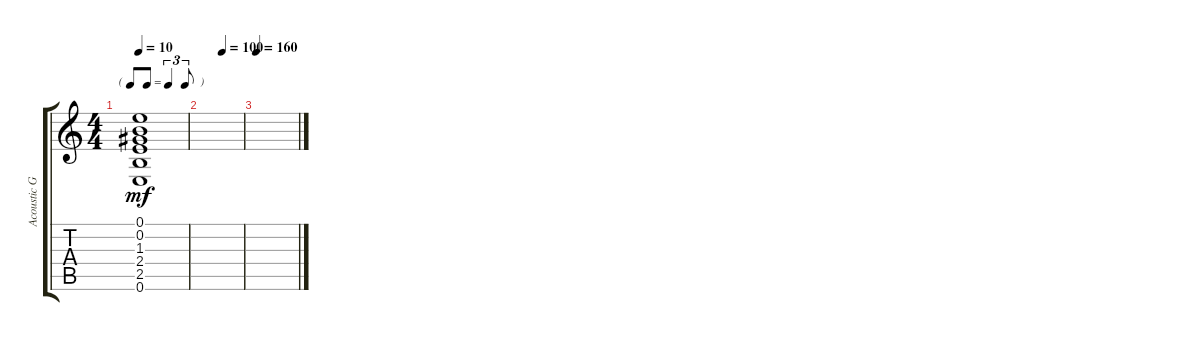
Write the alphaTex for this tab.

\track ("Acoustic Guitar" "Acoustic G") {instrument acousticguitarnylon}
\staff {score tabs}
\tuning (E4 B3 G3 D3 A2 E2) {hide}
\ts (4 4)
\tf triplet8th
\tempo 10
\clef g2
\ks c
(0.1 0.2 1.3 2.4 2.5 0.6).1{dy mf} |
\tempo (100 0.5)
|
\tempo 160
